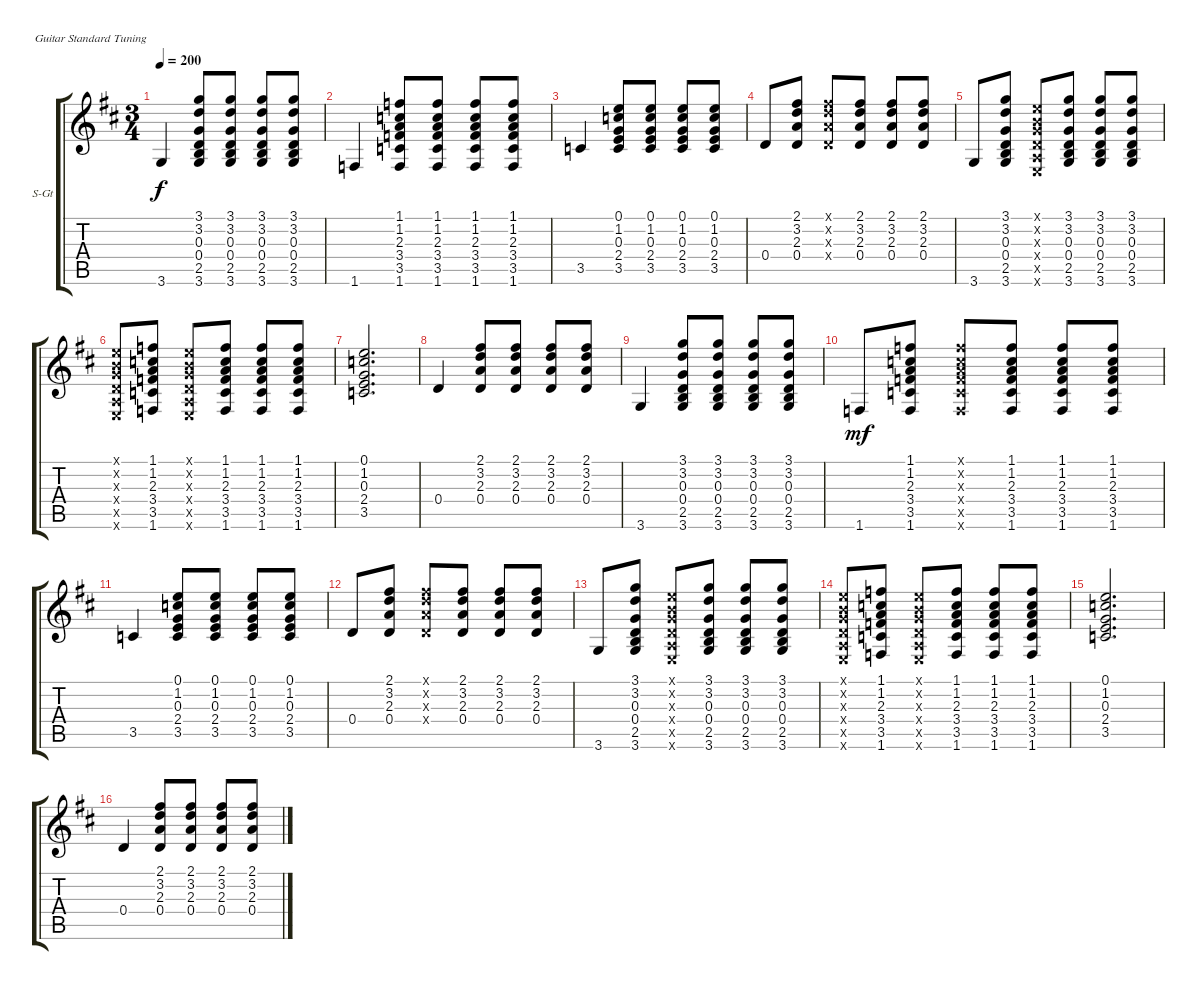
\defaultSystemsLayout 4
\bracketExtendMode groupsimilarinstruments
\firstSystemTrackNameOrientation horizontal
\otherSystemsTrackNameOrientation horizontal
\track ("Steel Guitar" "S-Gt") {instrument acousticguitarsteel}
\staff {score tabs}
\tuning (E4 B3 G3 D3 A2 E2)
\ts (3 4)
\tempo 200
\clef g2
\ks d
3.6.4{dy f} (3.6 2.5 0.4 0.3 3.2 3.1).8 (3.6 2.5 0.4 0.3 3.2 3.1).8 (3.6 2.5 0.4 0.3 3.2 3.1).8 (3.6 2.5 0.4 0.3 3.2 3.1).8 |
1.6.4 (1.6 3.5 3.4 2.3 1.2 1.1).8 (1.6 3.5 3.4 2.3 1.2 1.1).8 (1.6 3.5 3.4 2.3 1.2 1.1).8 (1.6 3.5 3.4 2.3 1.2 1.1).8 |
3.5.4 (3.5 2.4 0.3 1.2 0.1).8 (3.5 2.4 0.3 1.2 0.1).8 (3.5 2.4 0.3 1.2 0.1).8 (3.5 2.4 0.3 1.2 0.1).8 |
0.4.8 (0.4 2.3 3.2 2.1).8 (0.4{x} 2.3{x} 3.2{x} 2.1{x}).8 (2.1 3.2 2.3 0.4).8 (2.1 3.2 2.3 0.4).8 (2.1 3.2 2.3 0.4).8 |
3.6.8 (3.6 2.5 0.4 0.3 3.2 3.1).8 (0.6{x} 0.5{x} 0.4{x} 0.3{x} 0.2{x} 0.1{x}).8 (3.6 2.5 0.4 0.3 3.2 3.1).8 (3.6 2.5 0.4 0.3 3.2 3.1).8 (3.6 2.5 0.4 0.3 3.2 3.1).8 |
(0.1{x} 0.2{x} 0.3{x} 0.4{x} 0.5{x} 0.6{x}).8 (1.6 3.5 3.4 2.3 1.2 1.1).8 (0.1{x} 0.2{x} 0.3{x} 0.4{x} 0.5{x} 0.6{x}).8 (1.6 3.5 3.4 2.3 1.2 1.1).8 (1.6 3.5 3.4 2.3 1.2 1.1).8 (1.6 3.5 3.4 2.3 1.2 1.1).8 |
(3.5 2.4 0.3 1.2 0.1).2{d} |
0.4.4 (0.4 2.3 3.2 2.1).8 (2.1 3.2 2.3 0.4).8 (2.1 3.2 2.3 0.4).8 (2.1 3.2 2.3 0.4).8 |
3.6.4 (3.6 2.5 0.4 0.3 3.2 3.1).8 (3.6 2.5 0.4 0.3 3.2 3.1).8 (3.6 2.5 0.4 0.3 3.2 3.1).8 (3.6 2.5 0.4 0.3 3.2 3.1).8 |
1.6.8{dy mf} (1.6 3.5 3.4 2.3 1.2 1.1).8 (1.6{x} 3.5{x} 3.4{x} 2.3{x} 1.2{x} 1.1{x}).8 (1.6 3.5 3.4 2.3 1.2 1.1).8 (1.6 3.5 3.4 2.3 1.2 1.1).8 (1.6 3.5 3.4 2.3 1.2 1.1).8 |
3.5.4 (3.5 2.4 0.3 1.2 0.1).8 (3.5 2.4 0.3 1.2 0.1).8 (3.5 2.4 0.3 1.2 0.1).8 (3.5 2.4 0.3 1.2 0.1).8 |
0.4.8 (0.4 2.3 3.2 2.1).8 (0.4{x} 2.3{x} 3.2{x} 2.1{x}).8 (2.1 3.2 2.3 0.4).8 (2.1 3.2 2.3 0.4).8 (2.1 3.2 2.3 0.4).8 |
3.6.8 (3.6 2.5 0.4 0.3 3.2 3.1).8 (0.6{x} 0.5{x} 0.4{x} 0.3{x} 0.2{x} 0.1{x}).8 (3.6 2.5 0.4 0.3 3.2 3.1).8 (3.6 2.5 0.4 0.3 3.2 3.1).8 (3.6 2.5 0.4 0.3 3.2 3.1).8 |
(0.1{x} 0.2{x} 0.3{x} 0.4{x} 0.5{x} 0.6{x}).8 (1.6 3.5 3.4 2.3 1.2 1.1).8 (0.1{x} 0.2{x} 0.3{x} 0.4{x} 0.5{x} 0.6{x}).8 (1.6 3.5 3.4 2.3 1.2 1.1).8 (1.6 3.5 3.4 2.3 1.2 1.1).8 (1.6 3.5 3.4 2.3 1.2 1.1).8 |
(3.5 2.4 0.3 1.2 0.1).2{d} |
0.4.4 (0.4 2.3 3.2 2.1).8 (2.1 3.2 2.3 0.4).8 (2.1 3.2 2.3 0.4).8 (2.1 3.2 2.3 0.4).8
